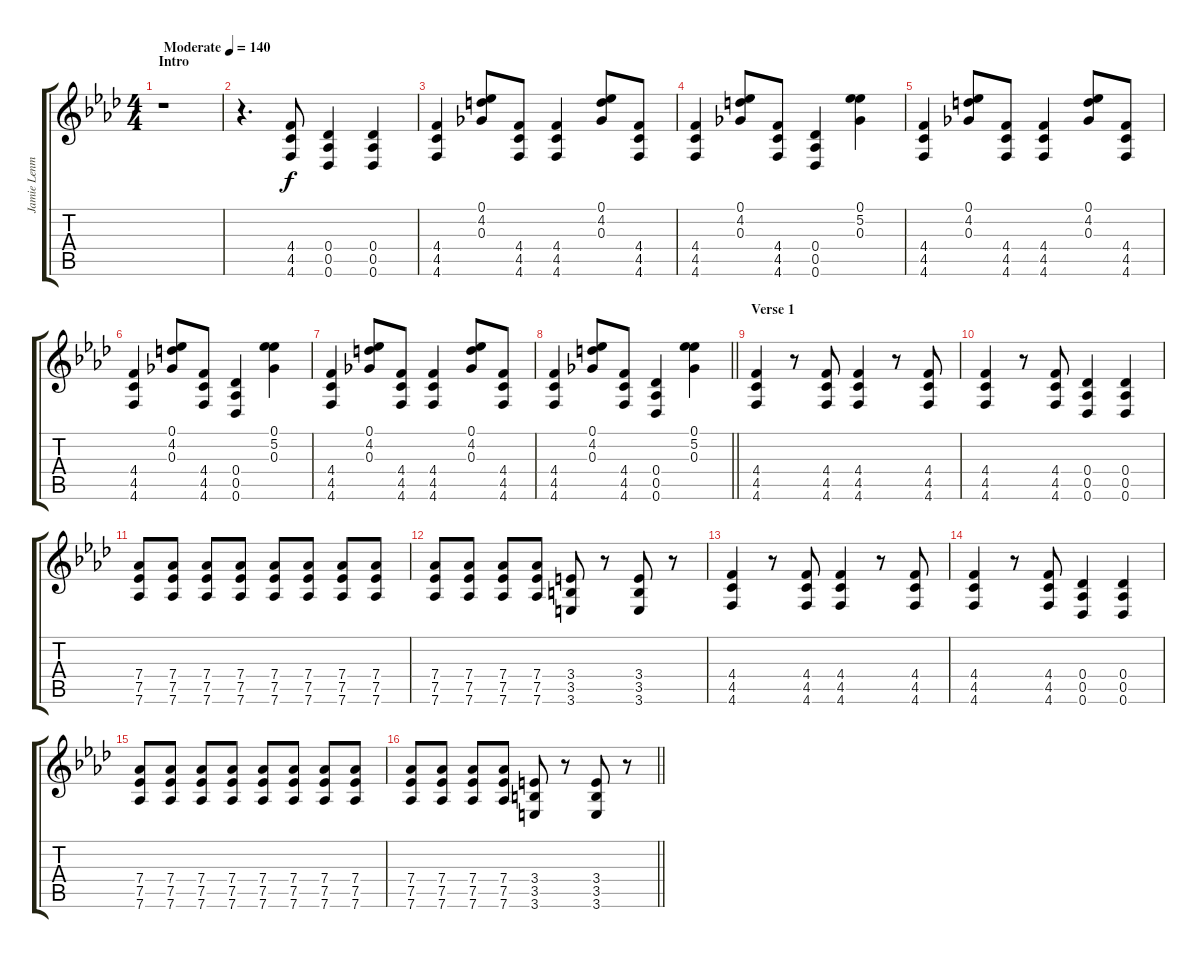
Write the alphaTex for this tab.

\track ("Jamie Lenman (Right)" "Jamie Lenm") {instrument distortionguitar}
\staff {score tabs}
\tuning (Eb4 Bb3 Gb3 Db3 Ab2 Db2) {hide}
\ts (4 4)
\section ("" "Intro")
\tempo (140 "Moderate")
\clef g2
\ks fminor
r.1{dy f instrument distortionguitar} |
r.4{d} (4.4 4.5 4.6).8 (0.4 0.5 0.6).4 (0.4 0.5 0.6).4 |
(4.4 4.5 4.6).4 (0.1 4.2 0.3).8 (4.4 4.5 4.6).8 (4.4 4.5 4.6).4 (0.1 4.2 0.3).8 (4.4 4.5 4.6).8 |
(4.4 4.5 4.6).4 (0.1 4.2 0.3).8 (4.4 4.5 4.6).8 (0.4 0.5 0.6).4 (0.1 5.2 0.3).4 |
(4.4 4.5 4.6).4 (0.1 4.2 0.3).8 (4.4 4.5 4.6).8 (4.4 4.5 4.6).4 (0.1 4.2 0.3).8 (4.4 4.5 4.6).8 |
(4.4 4.5 4.6).4 (0.1 4.2 0.3).8 (4.4 4.5 4.6).8 (0.4 0.5 0.6).4 (0.1 5.2 0.3).4 |
(4.4 4.5 4.6).4 (0.1 4.2 0.3).8 (4.4 4.5 4.6).8 (4.4 4.5 4.6).4 (0.1 4.2 0.3).8 (4.4 4.5 4.6).8 |
\barLineRight lightlight
(4.4 4.5 4.6).4 (0.1 4.2 0.3).8 (4.4 4.5 4.6).8 (0.4 0.5 0.6).4 (0.1 5.2 0.3).4 |
\section ("" "Verse 1")
(4.4 4.5 4.6).4 r.8 (4.4 4.5 4.6).8 (4.4 4.5 4.6).4 r.8 (4.4 4.5 4.6).8 |
(4.4 4.5 4.6).4 r.8 (4.4 4.5 4.6).8 (0.4 0.5 0.6).4 (0.4 0.5 0.6).4 |
(7.4 7.5 7.6).8 (7.4 7.5 7.6).8 (7.4 7.5 7.6).8 (7.4 7.5 7.6).8 (7.4 7.5 7.6).8 (7.4 7.5 7.6).8 (7.4 7.5 7.6).8 (7.4 7.5 7.6).8 |
(7.4 7.5 7.6).8 (7.4 7.5 7.6).8 (7.4 7.5 7.6).8 (7.4 7.5 7.6).8 (3.4 3.5 3.6).8 r.8 (3.4 3.5 3.6).8 r.8 |
(4.4 4.5 4.6).4 r.8 (4.4 4.5 4.6).8 (4.4 4.5 4.6).4 r.8 (4.4 4.5 4.6).8 |
(4.4 4.5 4.6).4 r.8 (4.4 4.5 4.6).8 (0.4 0.5 0.6).4 (0.4 0.5 0.6).4 |
(7.4 7.5 7.6).8 (7.4 7.5 7.6).8 (7.4 7.5 7.6).8 (7.4 7.5 7.6).8 (7.4 7.5 7.6).8 (7.4 7.5 7.6).8 (7.4 7.5 7.6).8 (7.4 7.5 7.6).8 |
\barLineRight lightlight
(7.4 7.5 7.6).8 (7.4 7.5 7.6).8 (7.4 7.5 7.6).8 (7.4 7.5 7.6).8 (3.4 3.5 3.6).8 r.8 (3.4 3.5 3.6).8 r.8
